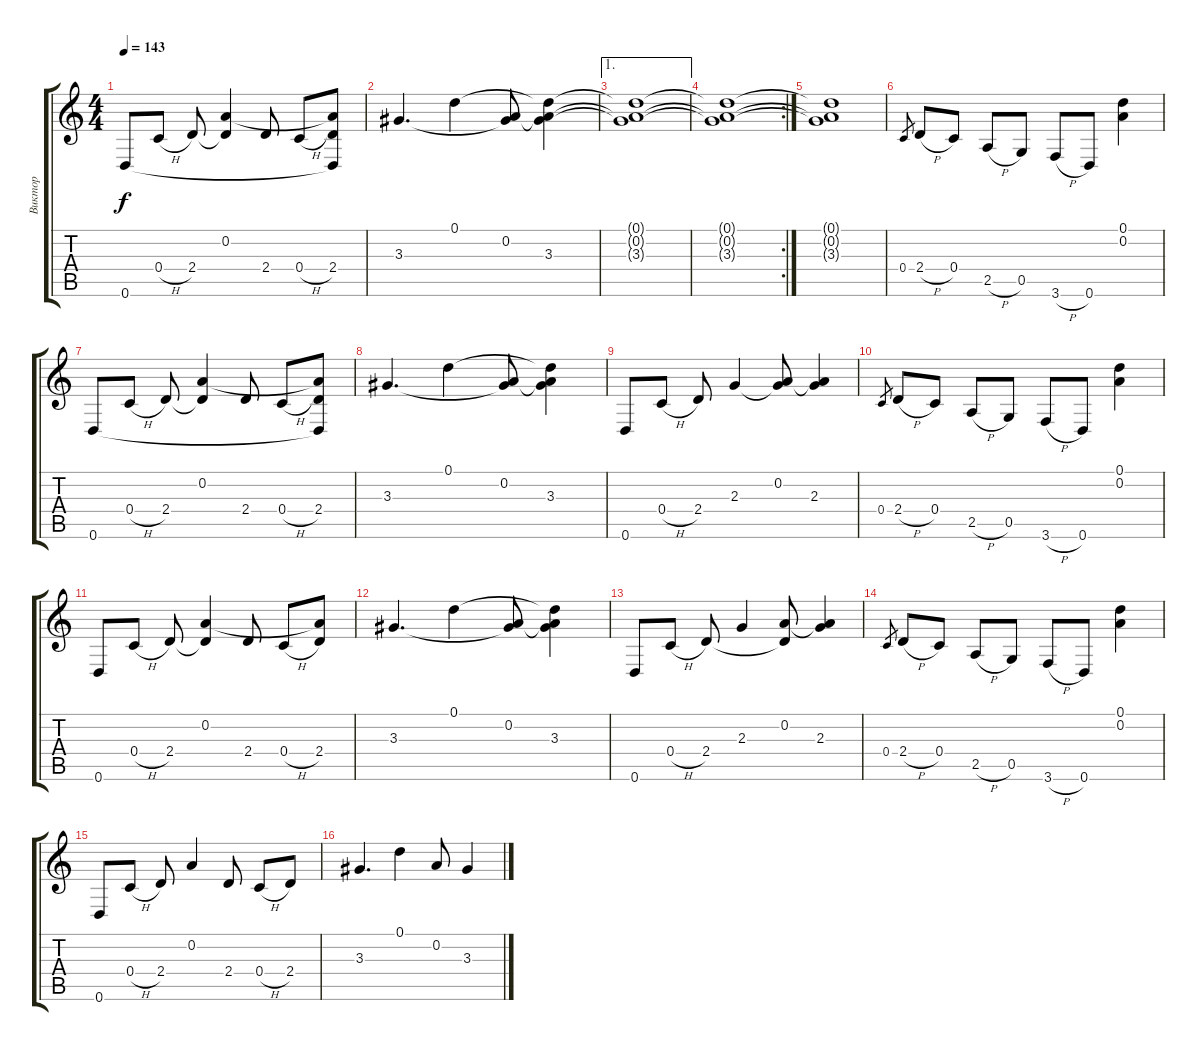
\track ("Виктор" "Виктор") {instrument electricguitarclean}
\staff {score tabs}
\tuning (D4 A3 F3 C3 G2 D2) {hide}
\ts (4 4)
\tempo 143
\clef g2
\ks c
0.6.8{dy f instrument electricguitarclean} 0.4{h}.8 2.4.8 (0.2 2.4{t}).4 2.4.8 0.4{h}.8 (0.2{t} 2.4 0.6{t}).8 |
3.3.4{d} 0.1.4 (0.2 3.3{t}).8 (0.1{t} 0.2{t} 3.3).4 |
\ae 1
(0.1{t} 0.2{t} 3.3{t}).1 |
\rc 2
(0.1{t} 0.2{t} 3.3{t}).1 |
(0.1{t} 0.2{t} 3.3{t}).1 |
0.4.8{gr} 2.4{h}.8 0.4.8 2.5{h}.8 0.5.8 3.6{h}.8 0.6.8 (0.1 0.2).4 |
0.6.8 0.4{h}.8 2.4.8 (0.2 2.4{t}).4 2.4.8 0.4{h}.8 (0.2{t} 2.4 0.6{t}).8 |
3.3.4{d} 0.1.4 (0.2 3.3{t}).8 (0.1{t} 0.2{t} 3.3).4 |
0.6.8 0.4{h}.8 2.4.8 2.3.4 (0.2 2.3{t}).8 (0.2{t} 2.3).4 |
0.4.8{gr} 2.4{h}.8 0.4.8 2.5{h}.8 0.5.8 3.6{h}.8 0.6.8 (0.1 0.2).4 |
0.6.8 0.4{h}.8 2.4.8 (0.2 2.4{t}).4 2.4.8 0.4{h}.8 (0.2{t} 2.4).8 |
3.3.4{d} 0.1.4 (0.2 3.3{t}).8 (0.1{t} 0.2{t} 3.3).4 |
0.6.8 0.4{h}.8 2.4.8 2.3.4 (0.2 2.4{t}).8 (0.2{t} 2.3).4 |
0.4.8{gr} 2.4{h}.8{instrument distortionguitar} 0.4.8 2.5{h}.8 0.5.8 3.6{h}.8 0.6.8 (0.1 0.2).4 |
0.6.8 0.4{h}.8 2.4.8 0.2.4 2.4.8 0.4{h}.8 2.4.8 |
3.3.4{d} 0.1.4 0.2.8 3.3.4
